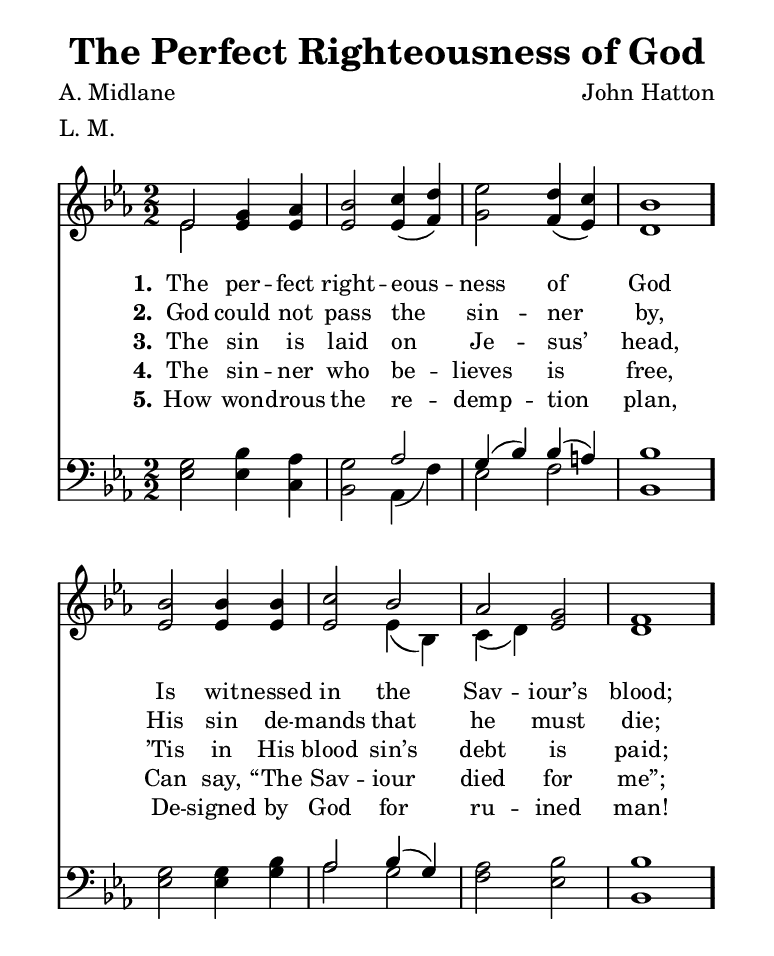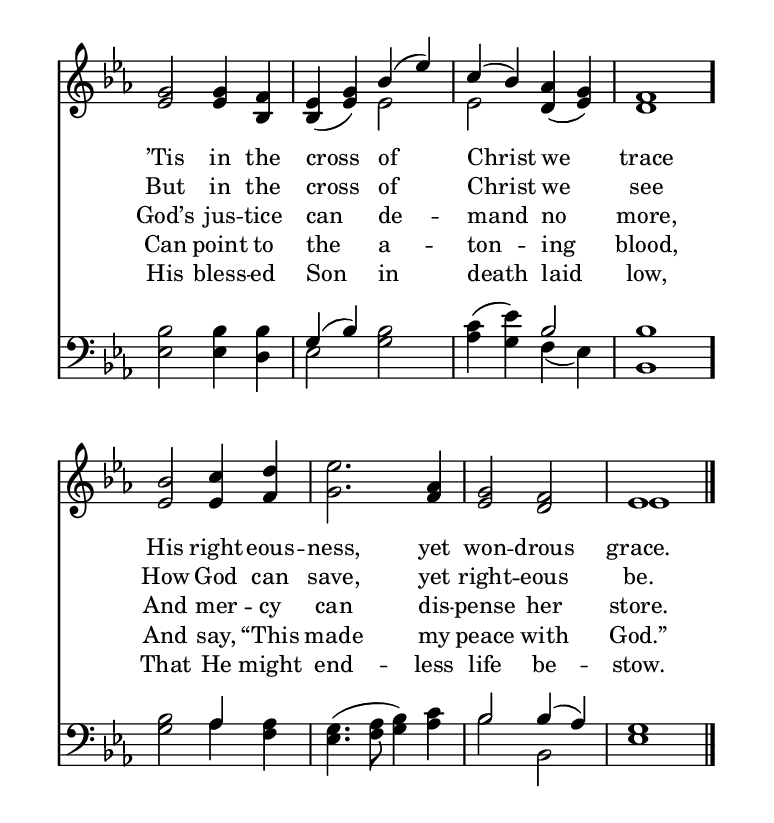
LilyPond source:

\include "common/global.ily"
\paper {
  \include "common/paper.ily"
  ragged-bottom = ##t
}

\header{
  %gospel
  hymnnumber = "264"
  title = "The Perfect Righteousness of God"
  tunename = "Duke Street"
  meter = "L. M."
  poet = "A. Midlane"
  composer = "John Hatton"
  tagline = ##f
}

global = {
  \include "common/overrides.ily"
  \override Staff.TimeSignature.style = #'numbered
  \time 2/2
  \override Score.MetronomeMark.transparent = ##t % hide all fermata changes too
  \tempo 4=120
  \key ees \major
  \autoBeamOff
}

notesSoprano = {
\global
\relative c' {

  ees2 g4 aes | bes2 c4( d) | ees2 d4( c) | bes1 |
  bes2 bes4 bes | c2 bes | aes g | f1 |
  g2 g4 f | ees( g) bes( ees) | c( bes) aes( g) | f1 |
  bes2 c4 d | ees2. aes,4 | g2 f | ees1 |

  \bar "|."

}
}

notesAlto = {
\global
\relative e' {

  ees2 ees4 ees | ees2 ees4( f) | g2 f4( ees) | d1 |
  ees2 ees4 ees | ees2 ees4( bes) | c( d) ees2 | d1 |
  ees2 ees4 bes | bes( ees) ees2 | ees2 d4( ees) | d1 |
  ees2 ees4 f | g2. f4 | ees2 d | ees1 |

}
}

notesTenor = {
\global
\relative a {

  g2 bes4 aes | g2 aes | g4( bes) bes( a) | bes1 |
  g2 g4 bes | aes2 bes4( g) | aes2 bes | bes1 |
  bes2 bes4 bes | g( bes) bes2 | c4( ees) bes2 | bes1 |
  bes2 aes4 aes | g4.( aes8 bes4) c | bes2 bes4( aes) | g1 |

}
}

notesBass = {
\global
\relative f {

  ees2 ees4 c | bes2 aes4( f') | ees2 f | bes,1 |
  ees2 ees4 g | aes2 g | f ees | bes1 |
  ees2 ees4 d | ees2 g | aes4( g) f( ees) | bes1 |
  g'2 aes4 f | ees4.( f8 g4) aes4 | bes2 bes, | ees1 |

}
}

wordsA = \lyricmode {
\set stanza = "1."

The per -- fect right -- eous -- ness of God \bar "."
Is wit -- nessed in the Sav -- iour’s blood; \bar "."
’Tis in the cross of Christ we trace \bar "."
His right -- eous -- ness, yet won -- drous grace. \bar "."

}

wordsB = \lyricmode {
\set stanza = "2."

God could not pass the sin -- ner by,
His sin de -- mands that he must die;
But in the cross of Christ we see
How God can save, yet right -- eous be.

}

wordsC = \lyricmode {
\set stanza = "3."

The sin is laid on Je -- sus’ head,
’Tis in His blood sin’s debt is paid;
God’s jus -- tice can de -- mand no more,
And mer -- cy can dis -- pense her store.

}

wordsD = \lyricmode {
\set stanza = "4."

The sin -- ner who be -- lieves is free,
Can say, “The Sav -- iour died for me”;
Can point to the a -- ton -- ing blood,
And say, “This made my peace with God.”

}

wordsE = \lyricmode {
\set stanza = "5."

How won -- drous the re -- demp -- tion plan,
De -- signed by God for ru -- ined man!
His bless -- ed Son in death laid low,
That He might end -- less life be -- stow.

}

\score {
  \context ChoirStaff <<
    \context Staff = upper <<
      \set Staff.autoBeaming = ##f
      \set ChoirStaff.systemStartDelimiter = #'SystemStartBar
      \set ChoirStaff.printPartCombineTexts = ##f
      \partcombine #'(2 . 11) \notesSoprano \notesAlto
      \context NullVoice = sopranos { \voiceOne << \notesSoprano >> }
      \context Lyrics = one   \lyricsto sopranos \wordsA
      \context Lyrics = two   \lyricsto sopranos \wordsB
      \context Lyrics = three \lyricsto sopranos \wordsC
      \context Lyrics = four  \lyricsto sopranos \wordsD
      \context Lyrics = five  \lyricsto sopranos \wordsE
    >>
    \context Staff = men <<
      \set Staff.autoBeaming = ##f
      \clef bass
      \set ChoirStaff.printPartCombineTexts = ##f
      \partcombine #'(2 . 11) \notesTenor \notesBass
    >>
  >>
  \layout {
    \include "common/layout.ily"
  }
  \midi{
    \include "common/midi.ily"
  }
}

\version "2.19.49"  % necessary for upgrading to future LilyPond versions.

% vi:set et ts=2 sw=2 ai nocindent syntax=lilypond:
